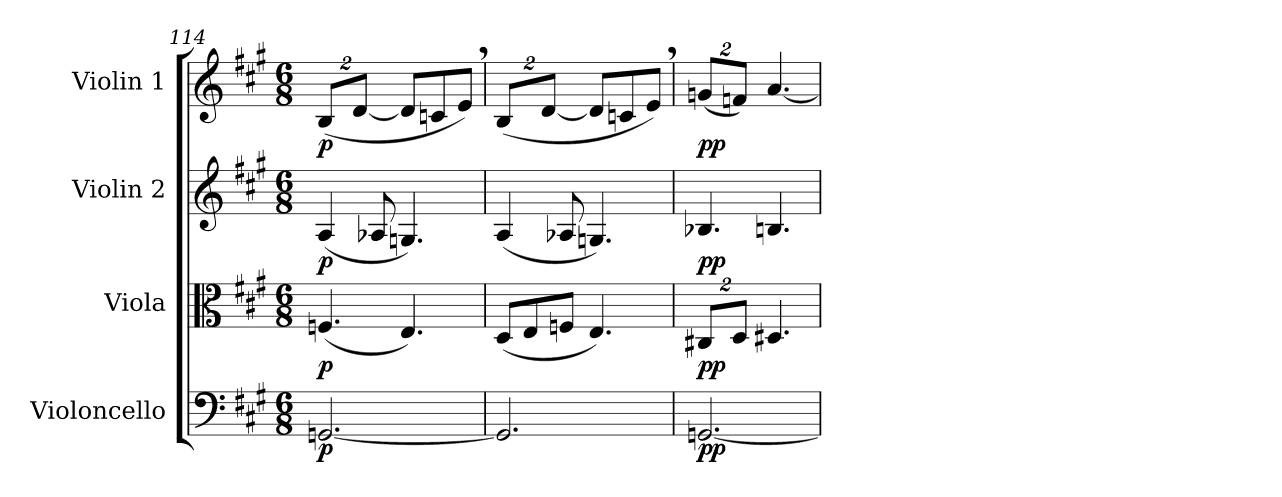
**kern	**dynam	**kern	**dynam	**kern	**dynam	**kern	**dynam
*part4	*part4	*part3	*part3	*part2	*part2	*part1	*part1
*staff4	*staff4	*staff3	*staff3	*staff2	*staff2	*staff1	*staff1
*I"Violoncello	*	*I"Viola	*	*I"Violin 2	*	*I"Violin 1	*
*I'Vc	*	*I'Vla	*	*I'Vln	*	*I'Vln	*
*clefF4	*	*clefC3	*	*clefG2	*	*clefG2	*
*k[f#c#g#]	*	*k[f#c#g#]	*	*k[f#c#g#]	*	*k[f#c#g#]	*
*M6/8	*	*M6/8	*	*M6/8	*	*M6/8	*
*	*	*	*	*	*	*Xbrackettup	*
=114	=114	=114	=114	=114	=114	=114	=114
!	!LO:DY:b	!	!LO:DY:b	!	!LO:DY:b	!	!LO:DY:b
[2.GGn/	p	(4.Fn/	p	(4A/	p	(16%3B/L	p
.	.	.	.	.	.	[16%3d/J	.
.	.	.	.	8A-X/	.	.	.
.	.	4.E/)	.	4.Gn/)	.	8d/L]	.
.	.	.	.	.	.	8cn/	.
.	.	.	.	.	.	8e,/J)	.
=115	=115	=115	=115	=115	=115	=115	=115
2.GG/]	.	(8D/L	.	(4A/	.	(16%3B/L	.
.	.	8E/	.	.	.	.	.
.	.	.	.	.	.	[16%3d/J	.
.	.	8Fn/J	.	8A-X/	.	.	.
.	.	4.E/)	.	4.Gn/)	.	8d/L]	.
.	.	.	.	.	.	8cn/	.
.	.	.	.	.	.	8e,/J)	.
!!LO:LB:g=z
=116	=116	=116	=116	=116	=116	=116	=116
*	*	*Xbrackettup	*	*	*	*	*
!	!LO:DY:b	!	!LO:DY:b	!	!LO:DY:b	!	!LO:DY:b
[2.GGn/	pp	16%3C#X/L	pp	4.B-X/	pp	(16%3gn/L	pp
.	.	16%3D/J	.	.	.	16%3fn/J)	.
.	.	4.D#X/	.	4.Bn/	.	[4.a/	.
=	=	=	=	=	=	=	=
*-	*-	*-	*-	*-	*-	*-	*-
